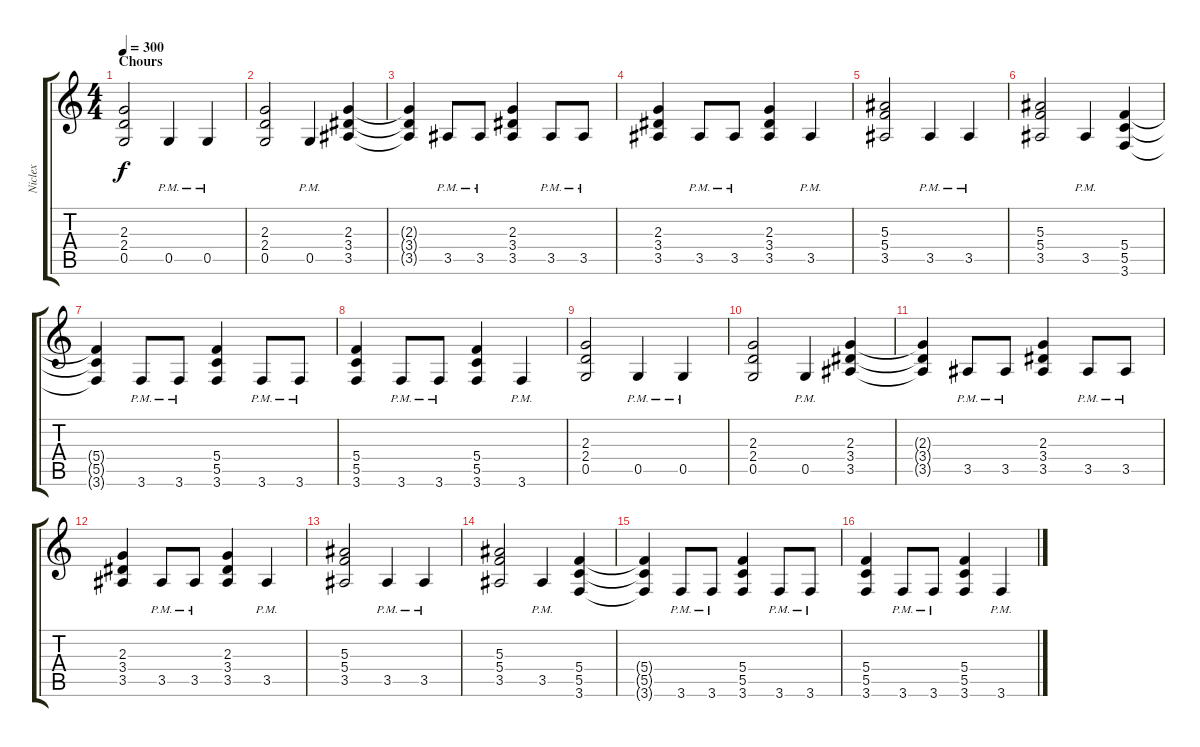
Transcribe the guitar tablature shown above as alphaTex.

\track ("Niclex" "Niclex") {instrument distortionguitar}
\staff {score tabs}
\tuning (D4 A3 F3 C3 G2 D2) {hide}
\ts (4 4)
\section ("" "Chours")
\tempo 300
\clef g2
\ks c
(2.3 2.4 0.5).2{dy f} 0.5{pm}.4 0.5{pm}.4 |
(2.3 2.4 0.5).2 0.5{pm}.4 (2.3 3.4 3.5).4 |
(2.3{t} 3.4{t} 3.5{t}).4 3.5{pm}.8 3.5{pm}.8 (2.3 3.4 3.5).4 3.5{pm}.8 3.5{pm}.8 |
(2.3 3.4 3.5).4 3.5{pm}.8 3.5{pm}.8 (2.3 3.4 3.5).4 3.5{pm}.4 |
(5.3 5.4 3.5).2 3.5{pm}.4 3.5{pm}.4 |
(5.3 5.4 3.5).2 3.5{pm}.4 (5.4 5.5 3.6).4 |
(5.4{t} 5.5{t} 3.6{t}).4 3.6{pm}.8 3.6{pm}.8 (5.4 5.5 3.6).4 3.6{pm}.8 3.6{pm}.8 |
(5.4 5.5 3.6).4 3.6{pm}.8 3.6{pm}.8 (5.4 5.5 3.6).4 3.6{pm}.4 |
(2.3 2.4 0.5).2 0.5{pm}.4 0.5{pm}.4 |
(2.3 2.4 0.5).2 0.5{pm}.4 (2.3 3.4 3.5).4 |
(2.3{t} 3.4{t} 3.5{t}).4 3.5{pm}.8 3.5{pm}.8 (2.3 3.4 3.5).4 3.5{pm}.8 3.5{pm}.8 |
(2.3 3.4 3.5).4 3.5{pm}.8 3.5{pm}.8 (2.3 3.4 3.5).4 3.5{pm}.4 |
(5.3 5.4 3.5).2 3.5{pm}.4 3.5{pm}.4 |
(5.3 5.4 3.5).2 3.5{pm}.4 (5.4 5.5 3.6).4 |
(5.4{t} 5.5{t} 3.6{t}).4 3.6{pm}.8 3.6{pm}.8 (5.4 5.5 3.6).4 3.6{pm}.8 3.6{pm}.8 |
(5.4 5.5 3.6).4 3.6{pm}.8 3.6{pm}.8 (5.4 5.5 3.6).4 3.6{pm}.4
